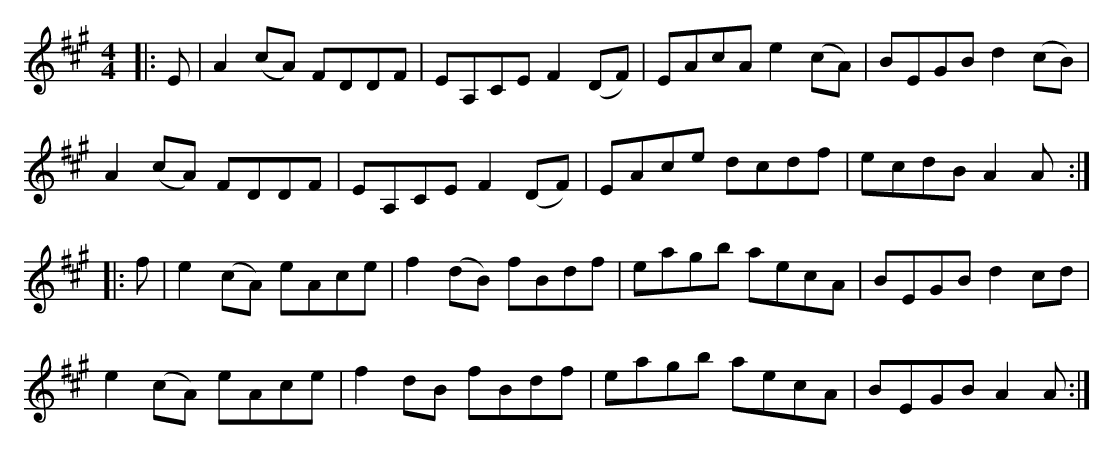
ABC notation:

X:1
M:4/4
K:A
|:E|A2 (cA) FDDF|EA,CE F2 (DF)|EAcA e2 (cA)|BEGB d2 (cB)|
A2 (cA) FDDF|EA,CE F2 (DF)|EAce dcdf|ecdB A2 A:|
|:f|e2 (cA) eAce|f2 (dB) fBdf|eagb aecA|BEGB d2 cd|
e2 (cA) eAce|f2 dB fBdf|eagb aecA|BEGB A2 A:|
